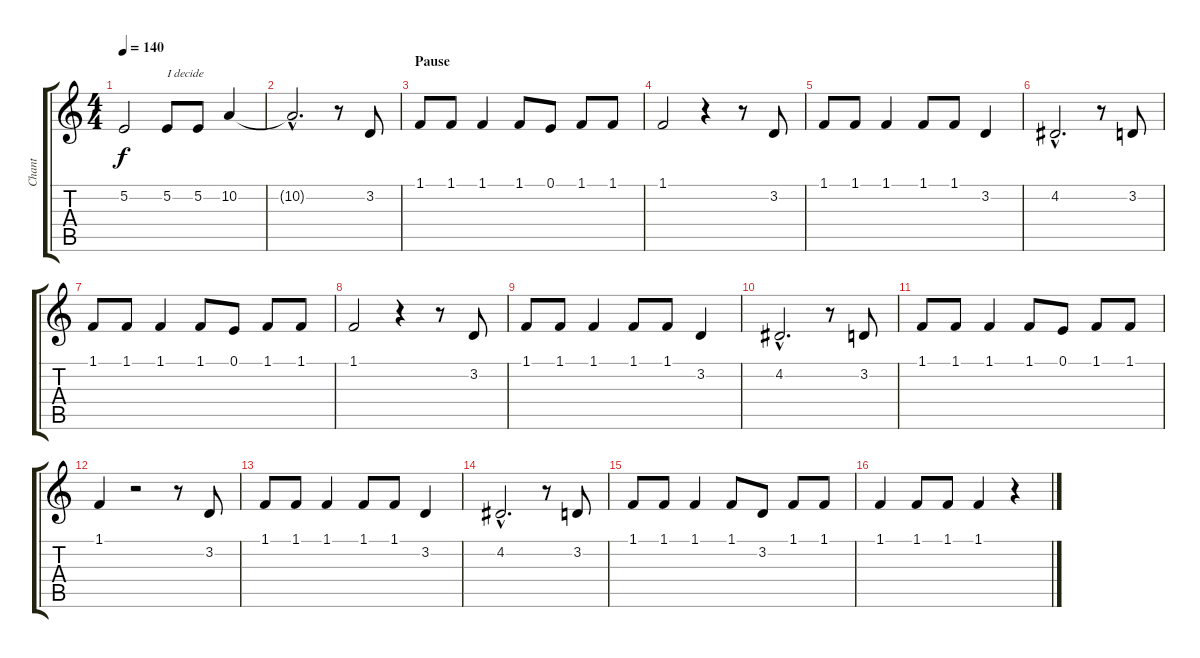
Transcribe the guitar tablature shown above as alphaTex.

\track ("Chant" "Chant") {instrument lead8bassandlead}
\staff {score tabs}
\tuning (E4 B3 G3 D3 A2 E2) {hide}
\ts (4 4)
\tempo 140
\clef g2
\ks c
5.2{t}.2{dy f} 5.2.8{txt "I decide"} 5.2.8 10.2.4 |
10.2{hac t}.2{d} r.8 3.2.8 |
\section ("" "Pause")
1.1.8 1.1.8 1.1.4 1.1.8 0.1.8 1.1.8 1.1.8 |
1.1.2 r.4 r.8 3.2.8 |
1.1.8 1.1.8 1.1.4 1.1.8 1.1.8 3.2.4 |
4.2{hac}.2{d} r.8 3.2.8 |
1.1.8 1.1.8 1.1.4 1.1.8 0.1.8 1.1.8 1.1.8 |
1.1.2 r.4 r.8 3.2.8 |
1.1.8 1.1.8 1.1.4 1.1.8 1.1.8 3.2.4 |
4.2{hac}.2{d} r.8 3.2.8 |
1.1.8 1.1.8 1.1.4 1.1.8 0.1.8 1.1.8 1.1.8 |
1.1.4 r.2 r.8 3.2.8 |
1.1.8 1.1.8 1.1.4 1.1.8 1.1.8 3.2.4 |
4.2{hac}.2{d} r.8 3.2.8 |
1.1.8 1.1.8 1.1.4 1.1.8 3.2.8 1.1.8 1.1.8 |
1.1.4 1.1.8 1.1.8 1.1.4 r.4
